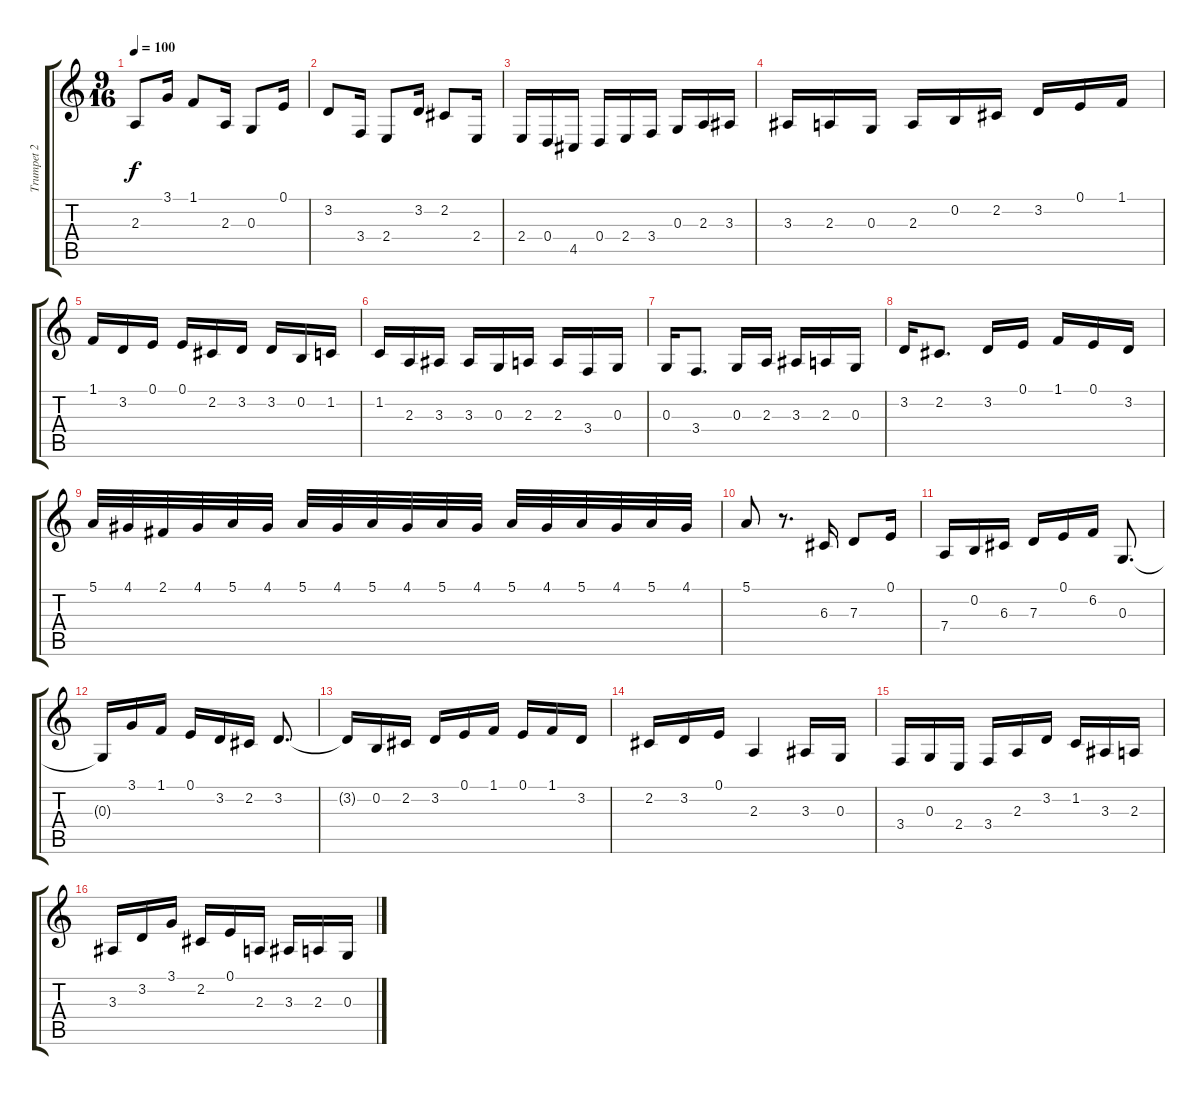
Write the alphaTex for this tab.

\track ("Trumpet 2" "Trumpet 2") {instrument trumpet}
\staff {score tabs}
\tuning (E4 B3 G3 D3 A2 E2) {hide}
\ts (9 16)
\tempo 100
\clef g2
\ks c
2.3.8{dy f} 3.1.16 1.1.8 2.3.16 0.3.8 0.1.16 |
3.2.8 3.4.16 2.4.8 3.2.16 2.2.8 2.4.16 |
2.4.16 0.4.16 4.5.16 0.4.16 2.4.16 3.4.16 0.3.16 2.3.16 3.3.16 |
3.3.16 2.3.16 0.3.16 2.3.16 0.2.16 2.2.16 3.2.16 0.1.16 1.1.16 |
1.1.16 3.2.16 0.1.16 0.1.16 2.2.16 3.2.16 3.2.16 0.2.16 1.2.16 |
1.2.16 2.3.16 3.3.16 3.3.16 0.3.16 2.3.16 2.3.16 3.4.16 0.3.16 |
0.3.16 3.4.8{d} 0.3.16 2.3.16 3.3.16 2.3.16 0.3.16 |
3.2.16 2.2.8{d} 3.2.16 0.1.16 1.1.16 0.1.16 3.2.16 |
5.1.32 4.1.32 2.1.32 4.1.32 5.1.32 4.1.32 5.1.32 4.1.32 5.1.32 4.1.32 5.1.32 4.1.32 5.1.32 4.1.32 5.1.32 4.1.32 5.1.32 4.1.32 |
5.1.8 r.8{d} 6.3.16 7.3.8 0.1.16 |
7.4.16 0.2.16 6.3.16 7.3.16 0.1.16 6.2.16 0.3.8{d} |
0.3{t}.16 3.1.16 1.1.16 0.1.16 3.2.16 2.2.16 3.2.8{d} |
3.2{t}.16 0.2.16 2.2.16 3.2.16 0.1.16 1.1.16 0.1.16 1.1.16 3.2.16 |
2.2.16 3.2.16 0.1.16 2.3.4 3.3.16 0.3.16 |
3.4.16 0.3.16 2.4.16 3.4.16 2.3.16 3.2.16 1.2.16 3.3.16 2.3.16 |
3.3.16 3.2.16 3.1.16 2.2.16 0.1.16 2.3.16 3.3.16 2.3.16 0.3.16
